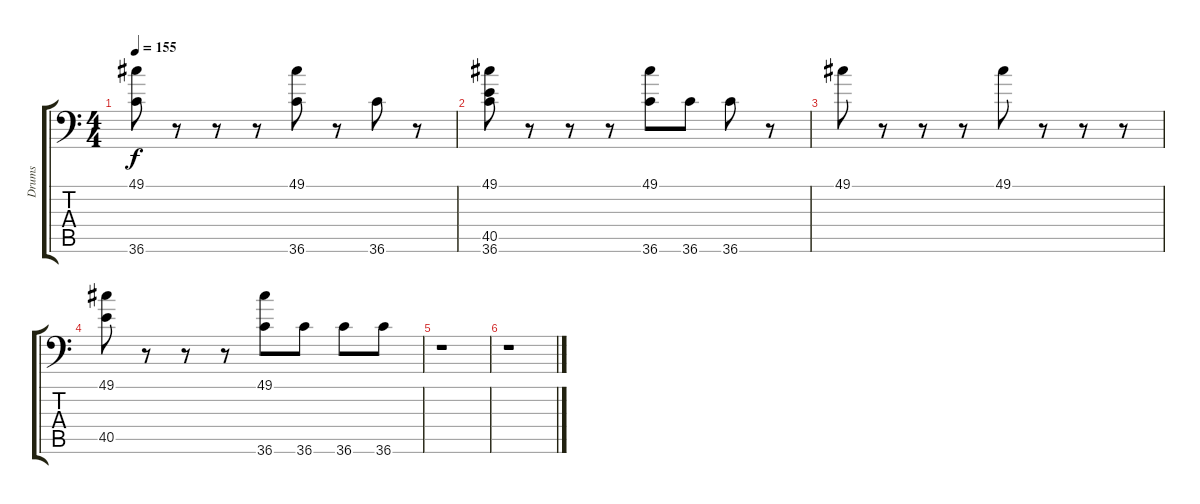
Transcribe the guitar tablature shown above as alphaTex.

\track ("Drums" "Drums") {instrument acousticgrandpiano}
\staff {score tabs}
\tuning (C-1 C-1 C-1 C-1 C-1 C-1) {hide}
\ts (4 4)
\tempo 155
\clef f4
\ks c
(49.1 36.6).8{dy f} r.8 r.8 r.8 (49.1 36.6).8 r.8 36.6.8 r.8 |
(49.1 40.5 36.6).8 r.8 r.8 r.8 (49.1 36.6).8 36.6.8 36.6.8 r.8 |
49.1.8 r.8 r.8 r.8 49.1.8 r.8 r.8 r.8 |
(49.1 40.5).8 r.8 r.8 r.8 (49.1 36.6).8 36.6.8 36.6.8 36.6.8 |
r.1 |
r.1
